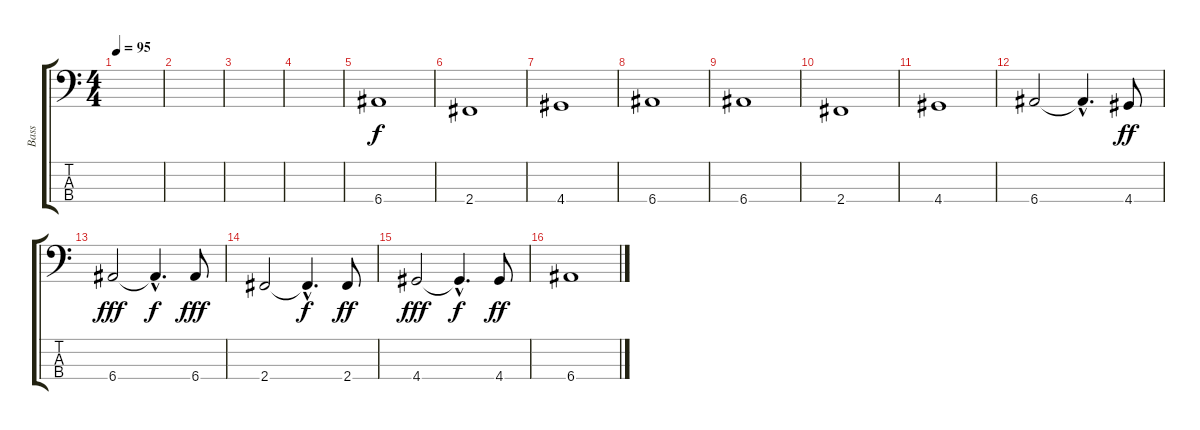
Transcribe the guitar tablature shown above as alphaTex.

\track ("Bass" "Bass") {instrument electricbassfinger}
\staff {score tabs}
\tuning (G2 D2 A1 E1) {hide}
\ts (4 4)
\tempo 95
\clef f4
\ks c
|
|
|
|
6.4.1 |
2.4.1 |
4.4.1 |
6.4.1 |
6.4.1 |
2.4.1 |
4.4.1 |
6.4.2 6.4{hac t}.4{d dy f} 4.4.8{dy ff} |
6.4.2{dy fff} 6.4{hac t}.4{d dy f} 6.4.8{dy fff} |
2.4.2 2.4{hac t}.4{d dy f} 2.4.8{dy ff} |
4.4.2{dy fff} 4.4{hac t}.4{d dy f} 4.4.8{dy ff} |
6.4.1
